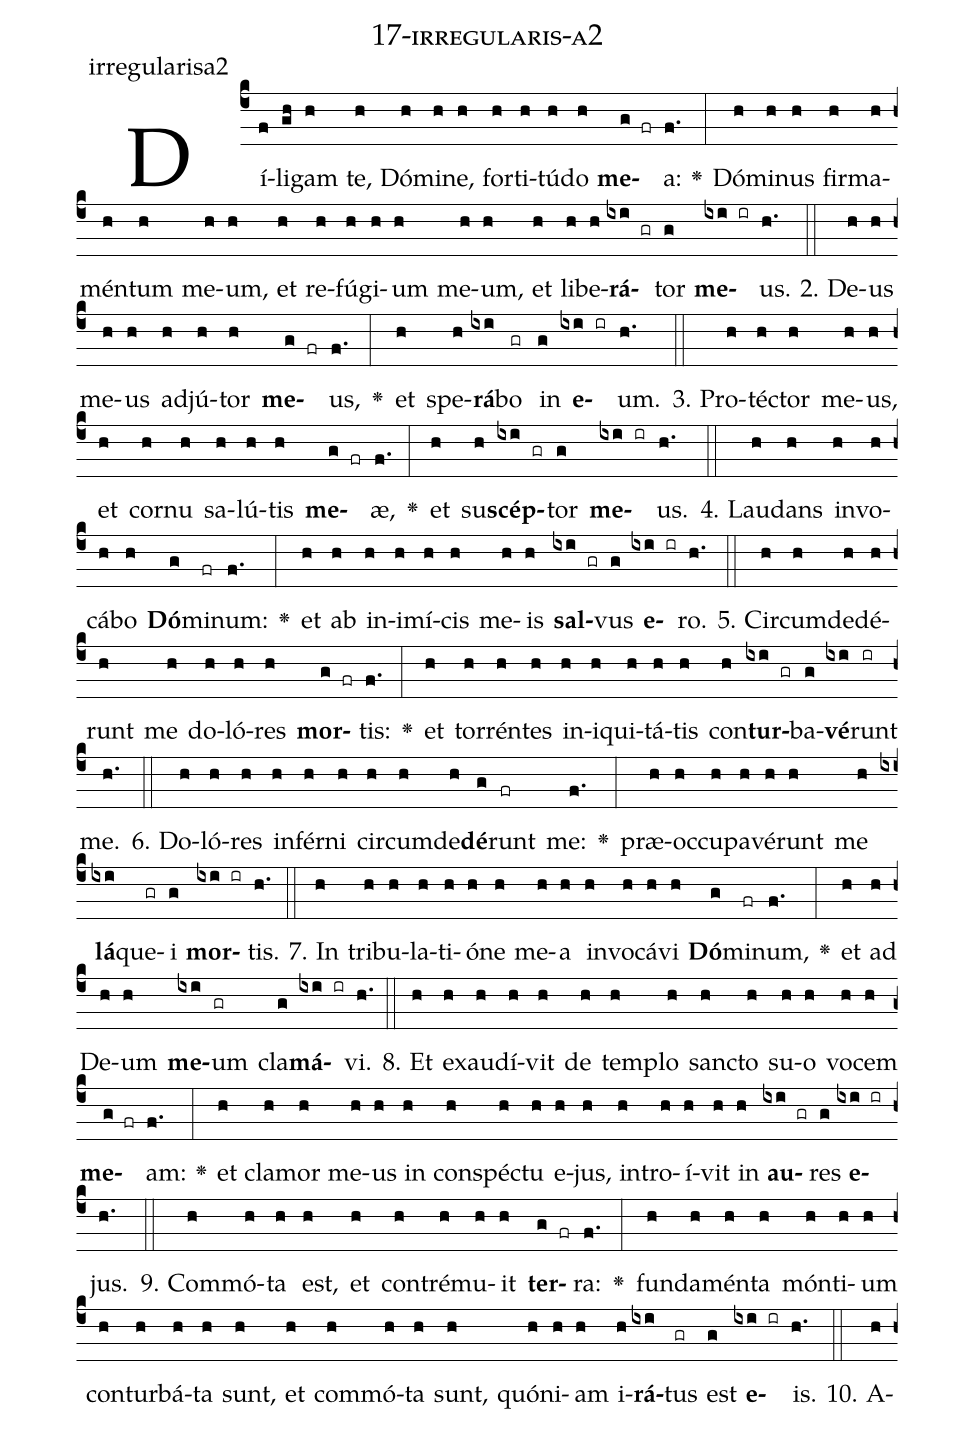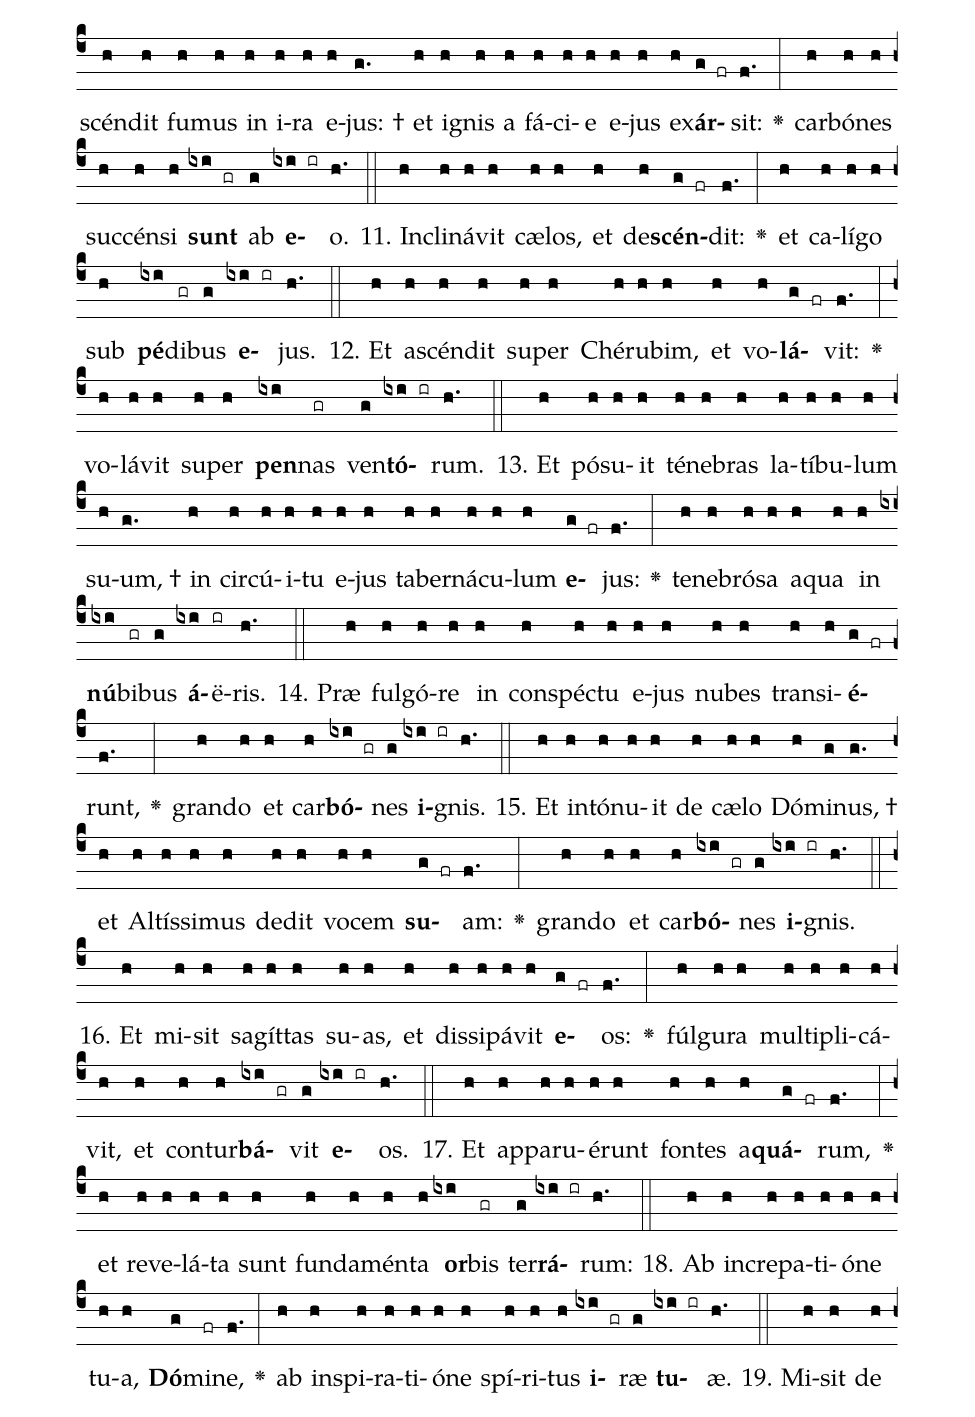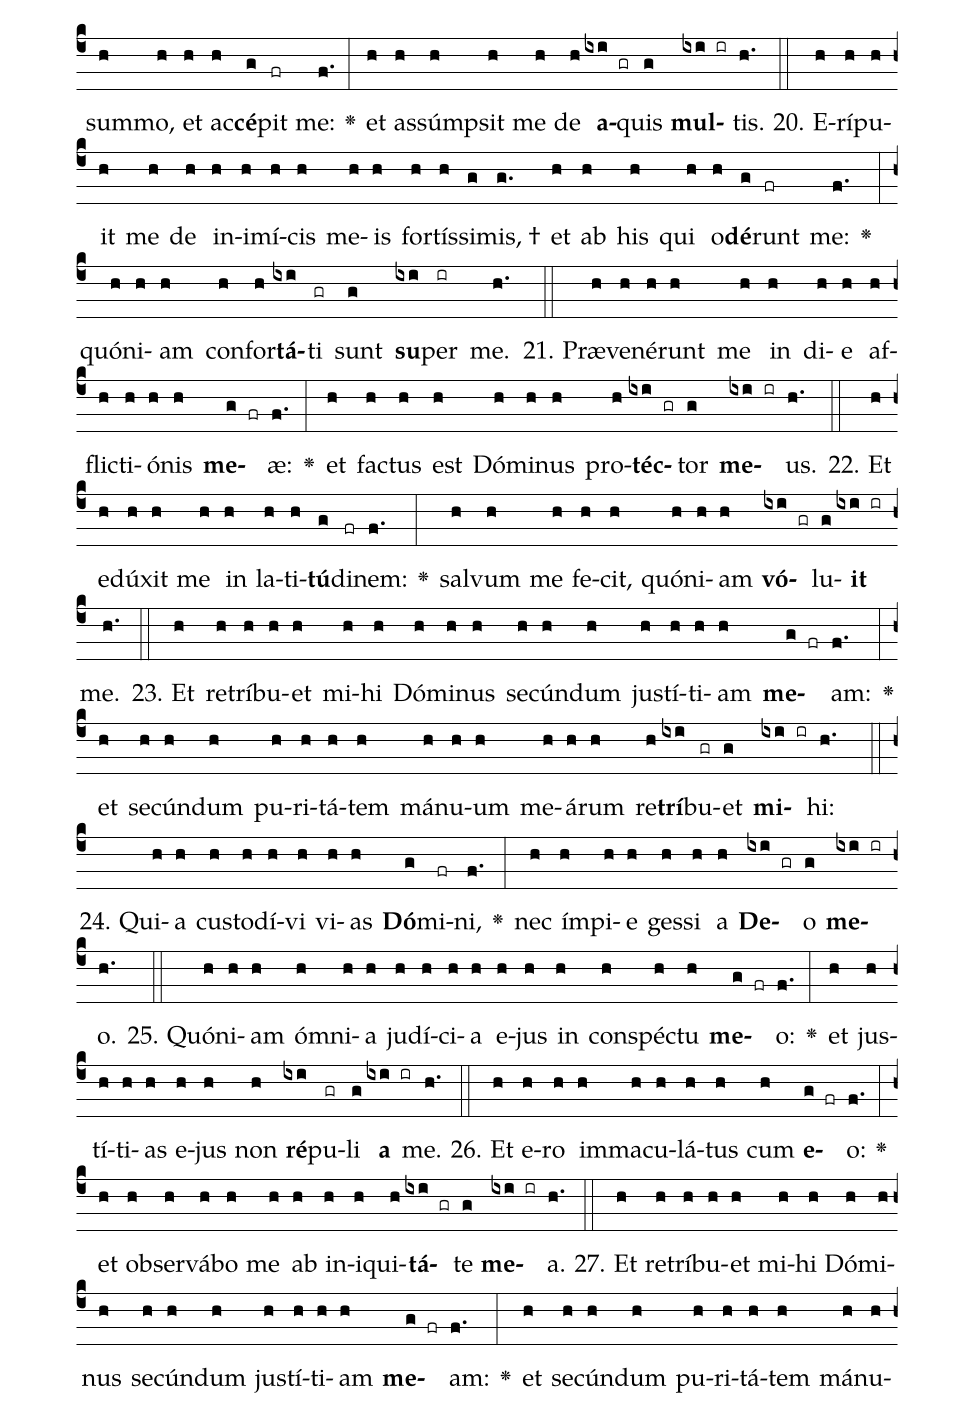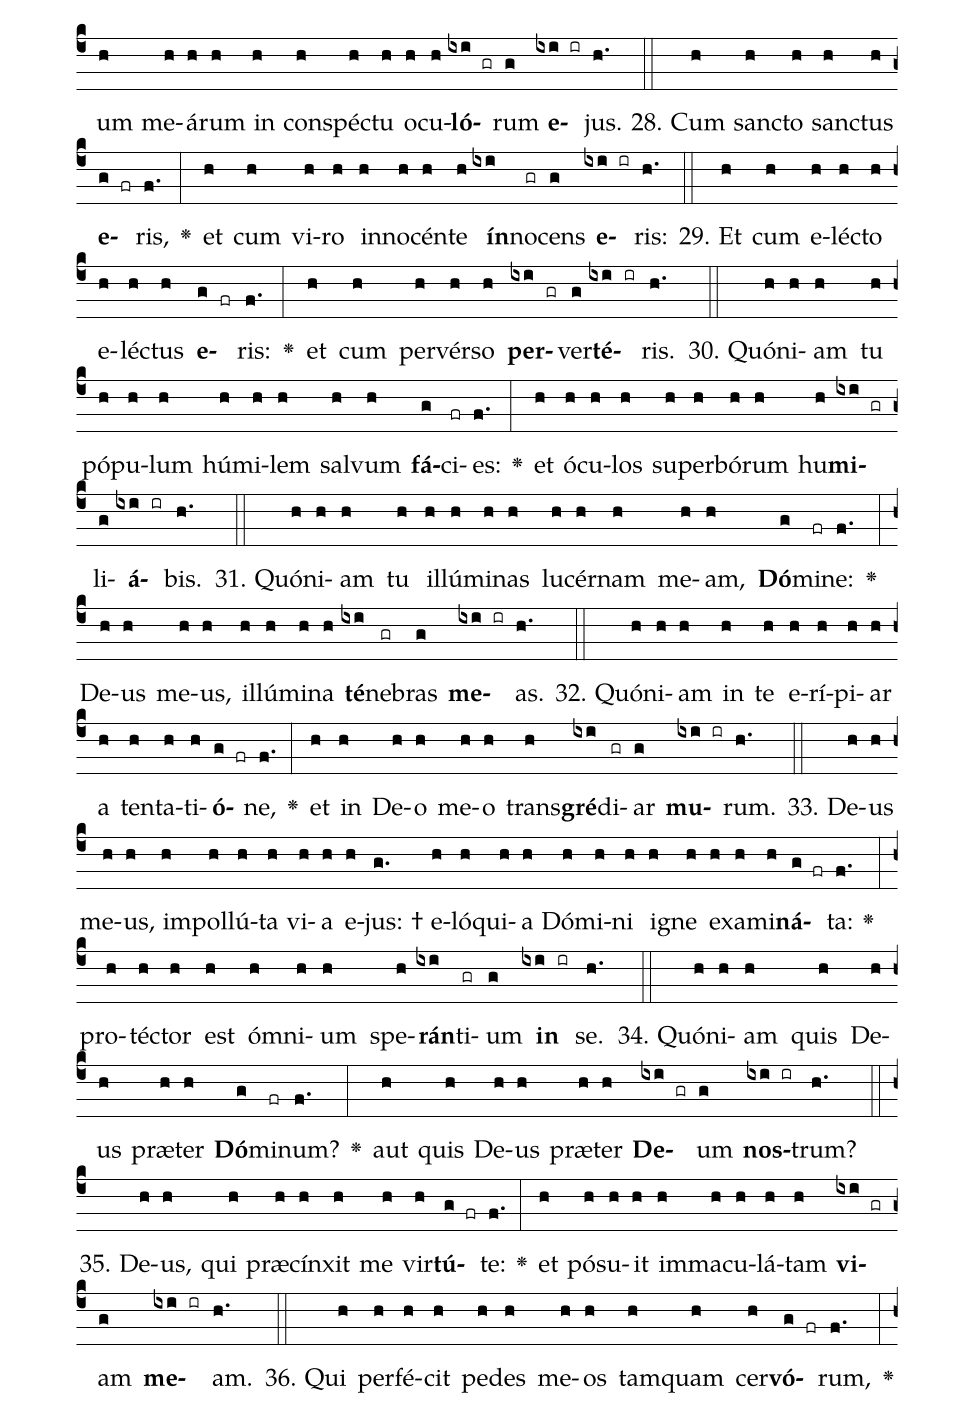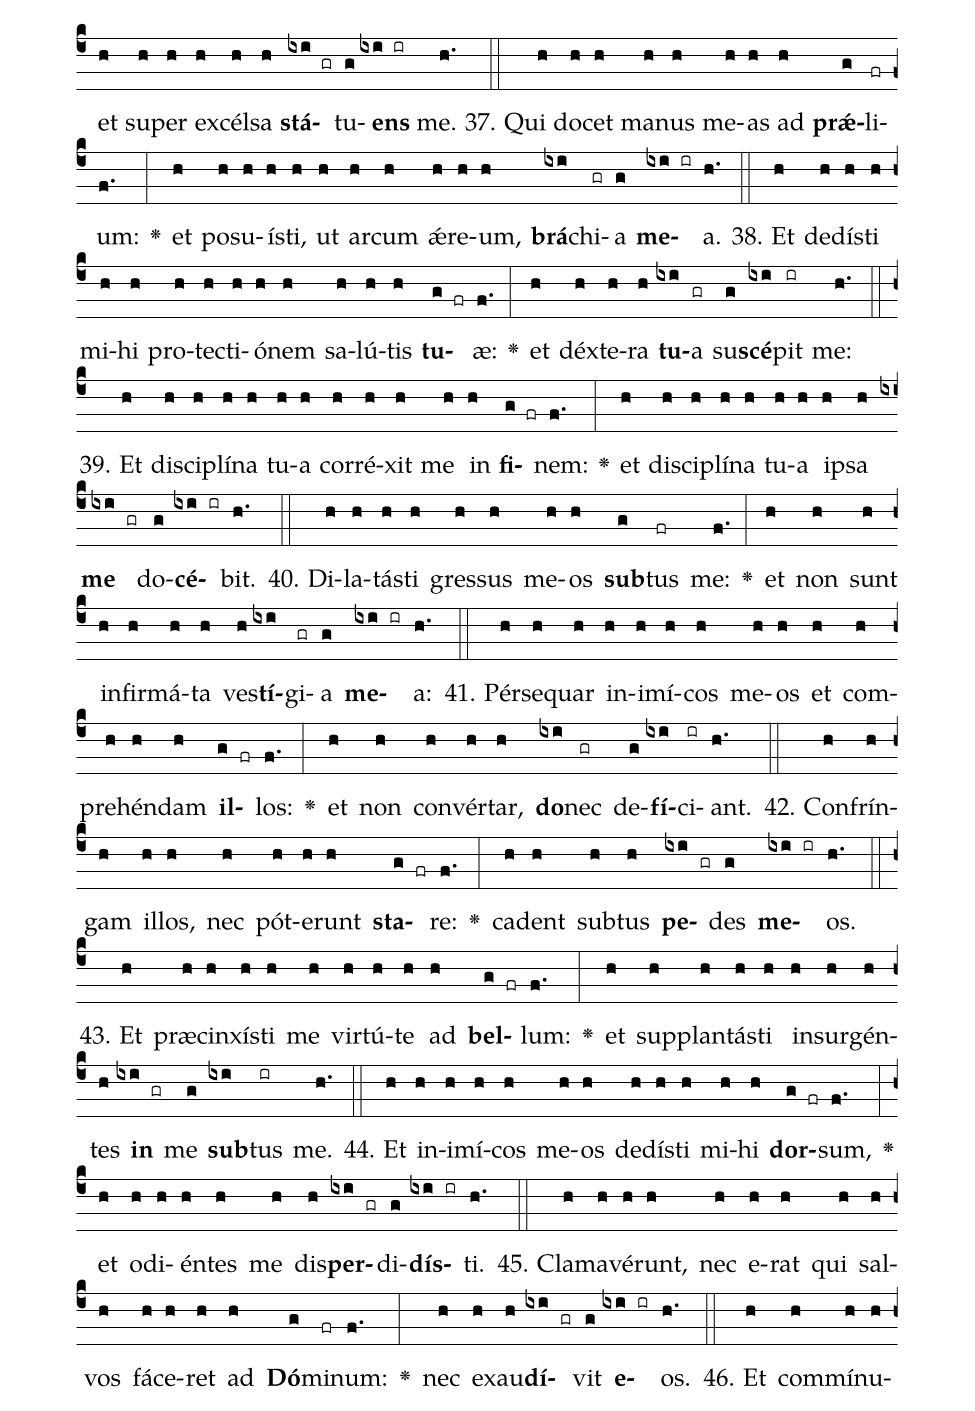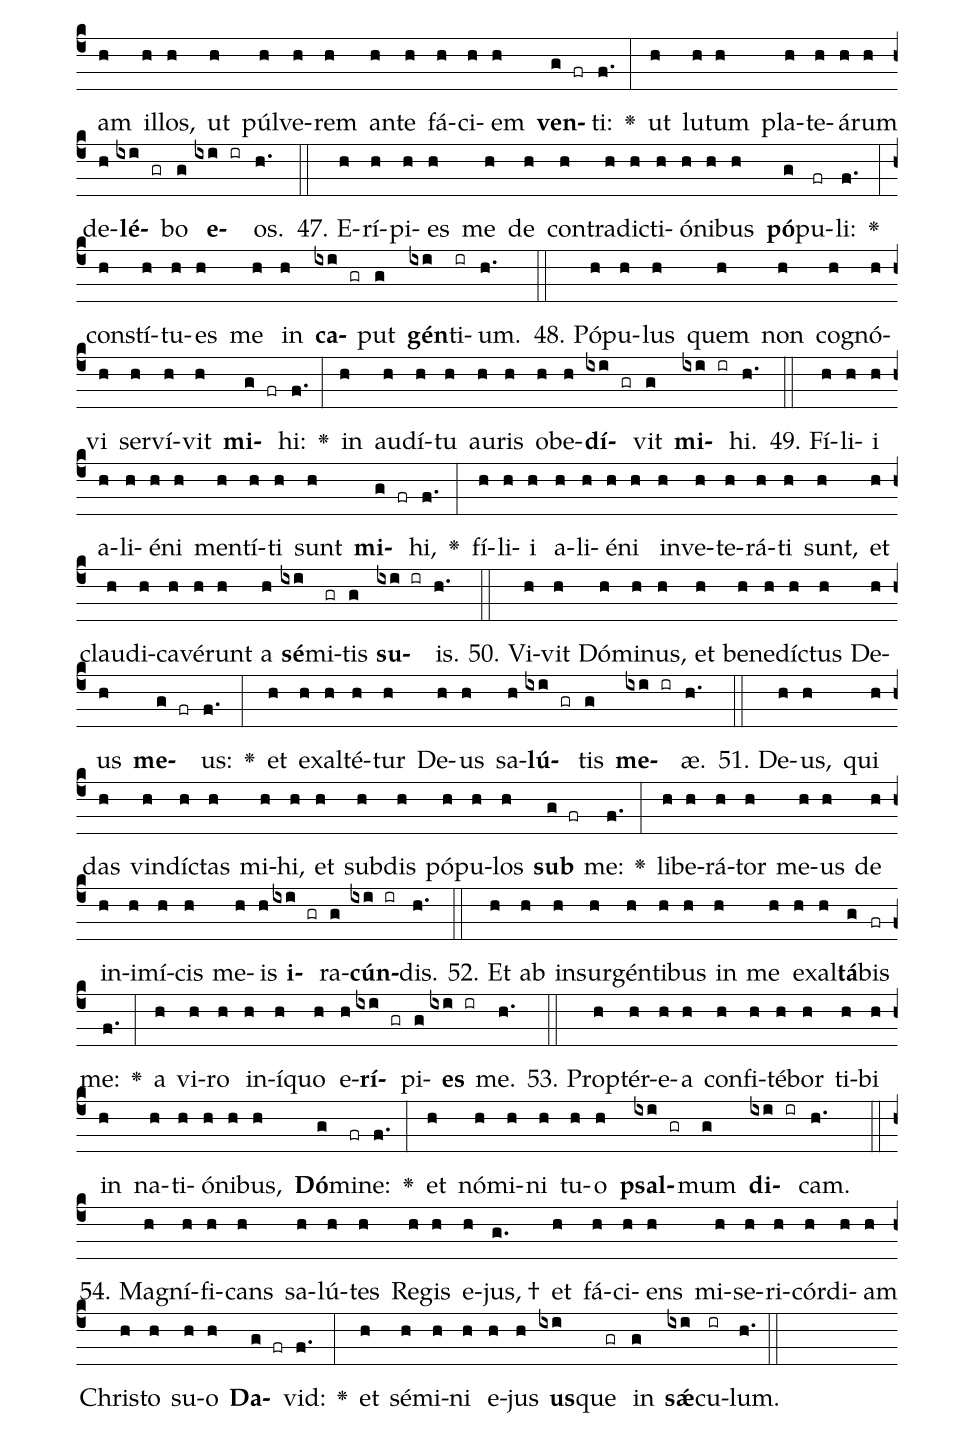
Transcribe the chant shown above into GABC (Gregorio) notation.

name: 17-irregularis-a2;
annotation: irregularisa2;
%%
(c4)Dí(f)li(gh)gam(h) te,(h) Dó(h)mi(h)ne,(h) for(h)ti(h)tú(h)do(h) <b>me</b>(g fr)a:(f.) <v>\greheightstar</v>(:) Dó(h)mi(h)nus(h) fir(h)ma(h)mén(h)tum(h) me(h)um,(h) et(h) re(h)fú(h)gi(h)um(h) me(h)um,(h) et(h) li(h)be(h)<b>rá</b>(ixi gr)tor(g) <b>me</b>(ixi ir)us.(h.) (::)
2. De(h)us(h) me(h)us(h) ad(h)jú(h)tor(h) <b>me</b>(g fr)us,(f.) <v>\greheightstar</v>(:) et(h) spe(h)<b>rá</b>(ixi)bo(gr) in(g) <b>e</b>(ixi ir)um.(h.) (::)
3. Pro(h)téc(h)tor(h) me(h)us,(h) et(h) cor(h)nu(h) sa(h)lú(h)tis(h) <b>me</b>(g fr)æ,(f.) <v>\greheightstar</v>(:) et(h) su(h)<b>scép</b>(ixi gr)tor(g) <b>me</b>(ixi ir)us.(h.) (::)
4. Lau(h)dans(h) in(h)vo(h)cá(h)bo(h) <b>Dó</b>(g)mi(fr)num:(f.) <v>\greheightstar</v>(:) et(h) ab(h) in(h)i(h)mí(h)cis(h) me(h)is(h) <b>sal</b>(ixi gr)vus(g) <b>e</b>(ixi ir)ro.(h.) (::)
5. Cir(h)cum(h)de(h)dé(h)runt(h) me(h) do(h)ló(h)res(h) <b>mor</b>(g fr)tis:(f.) <v>\greheightstar</v>(:) et(h) tor(h)rén(h)tes(h) in(h)i(h)qui(h)tá(h)tis(h) con(h)<b>tur</b>(ixi gr)ba(g)<b>vé</b>(ixi)runt(ir) me.(h.) (::)
6. Do(h)ló(h)res(h) in(h)fér(h)ni(h) cir(h)cum(h)de(h)<b>dé</b>(g)runt(fr) me:(f.) <v>\greheightstar</v>(:) præ(h)oc(h)cu(h)pa(h)vé(h)runt(h) me(h) <b>lá</b>(ixi)que(gr)i(g) <b>mor</b>(ixi ir)tis.(h.) (::)
7. In(h) tri(h)bu(h)la(h)ti(h)ó(h)ne(h) me(h)a(h) in(h)vo(h)cá(h)vi(h) <b>Dó</b>(g)mi(fr)num,(f.) <v>\greheightstar</v>(:) et(h) ad(h) De(h)um(h) <b>me</b>(ixi)um(gr) cla(g)<b>má</b>(ixi ir)vi.(h.) (::)
8. Et(h) ex(h)au(h)dí(h)vit(h) de(h) tem(h)plo(h) sanc(h)to(h) su(h)o(h) vo(h)cem(h) <b>me</b>(g fr)am:(f.) <v>\greheightstar</v>(:) et(h) cla(h)mor(h) me(h)us(h) in(h) con(h)spéc(h)tu(h) e(h)jus,(h) in(h)tro(h)í(h)vit(h) in(h) <b>au</b>(ixi gr)res(g) <b>e</b>(ixi ir)jus.(h.) (::)
9. Com(h)mó(h)ta(h) est,(h) et(h) con(h)tré(h)mu(h)it(h) <b>ter</b>(g fr)ra:(f.) <v>\greheightstar</v>(:) fun(h)da(h)mén(h)ta(h) món(h)ti(h)um(h) con(h)tur(h)bá(h)ta(h) sunt,(h) et(h) com(h)mó(h)ta(h) sunt,(h) quón(h)i(h)am(h) i(h)<b>rá</b>(ixi)tus(gr) est(g) <b>e</b>(ixi ir)is.(h.) (::)
10. A(h)scén(h)dit(h) fu(h)mus(h) in(h) i(h)ra(h) e(h)jus: †(g.) et(h) i(h)gnis(h) a(h) fá(h)ci(h)e(h) e(h)jus(h) ex(h)<b>ár</b>(g fr)sit:(f.) <v>\greheightstar</v>(:) car(h)bó(h)nes(h) suc(h)cén(h)si(h) <b>sunt</b>(ixi gr) ab(g) <b>e</b>(ixi ir)o.(h.) (::)
11. In(h)cli(h)ná(h)vit(h) cæ(h)los,(h) et(h) de(h)<b>scén</b>(g fr)dit:(f.) <v>\greheightstar</v>(:) et(h) ca(h)lí(h)go(h) sub(h) <b>pé</b>(ixi)di(gr)bus(g) <b>e</b>(ixi ir)jus.(h.) (::)
12. Et(h) a(h)scén(h)dit(h) su(h)per(h) Ché(h)ru(h)bim,(h) et(h) vo(h)<b>lá</b>(g fr)vit:(f.) <v>\greheightstar</v>(:) vo(h)lá(h)vit(h) su(h)per(h) <b>pen</b>(ixi)nas(gr) ven(g)<b>tó</b>(ixi ir)rum.(h.) (::)
13. Et(h) pó(h)su(h)it(h) té(h)ne(h)bras(h) la(h)tí(h)bu(h)lum(h) su(h)um, †(g.) in(h) cir(h)cú(h)i(h)tu(h) e(h)jus(h) ta(h)ber(h)ná(h)cu(h)lum(h) <b>e</b>(g fr)jus:(f.) <v>\greheightstar</v>(:) te(h)ne(h)bró(h)sa(h) a(h)qua(h) in(h) <b>nú</b>(ixi)bi(gr)bus(g) <b>á</b>(ixi)ë(ir)ris.(h.) (::)
14. Præ(h) ful(h)gó(h)re(h) in(h) con(h)spéc(h)tu(h) e(h)jus(h) nu(h)bes(h) trans(h)i(h)<b>é</b>(g fr)runt,(f.) <v>\greheightstar</v>(:) gran(h)do(h) et(h) car(h)<b>bó</b>(ixi gr)nes(g) <b>i</b>(ixi ir)gnis.(h.) (::)
15. Et(h) in(h)tó(h)nu(h)it(h) de(h) cæ(h)lo(h) Dó(h)mi(g)nus, †(g.) et(h) Al(h)tís(h)si(h)mus(h) de(h)dit(h) vo(h)cem(h) <b>su</b>(g fr)am:(f.) <v>\greheightstar</v>(:) gran(h)do(h) et(h) car(h)<b>bó</b>(ixi gr)nes(g) <b>i</b>(ixi ir)gnis.(h.) (::)
16. Et(h) mi(h)sit(h) sa(h)gít(h)tas(h) su(h)as,(h) et(h) dis(h)si(h)pá(h)vit(h) <b>e</b>(g fr)os:(f.) <v>\greheightstar</v>(:) fúl(h)gu(h)ra(h) mul(h)ti(h)pli(h)cá(h)vit,(h) et(h) con(h)tur(h)<b>bá</b>(ixi gr)vit(g) <b>e</b>(ixi ir)os.(h.) (::)
17. Et(h) ap(h)pa(h)ru(h)é(h)runt(h) fon(h)tes(h) a(h)<b>quá</b>(g fr)rum,(f.) <v>\greheightstar</v>(:) et(h) re(h)ve(h)lá(h)ta(h) sunt(h) fun(h)da(h)mén(h)ta(h) <b>or</b>(ixi)bis(gr) ter(g)<b>rá</b>(ixi ir)rum:(h.) (::)
18. Ab(h) in(h)cre(h)pa(h)ti(h)ó(h)ne(h) tu(h)a,(h) <b>Dó</b>(g)mi(fr)ne,(f.) <v>\greheightstar</v>(:) ab(h) in(h)spi(h)ra(h)ti(h)ó(h)ne(h) spí(h)ri(h)tus(h) <b>i</b>(ixi gr)ræ(g) <b>tu</b>(ixi ir)æ.(h.) (::)
19. Mi(h)sit(h) de(h) sum(h)mo,(h) et(h) ac(h)<b>cé</b>(g)pit(fr) me:(f.) <v>\greheightstar</v>(:) et(h) as(h)súmp(h)sit(h) me(h) de(h) <b>a</b>(ixi gr)quis(g) <b>mul</b>(ixi ir)tis.(h.) (::)
20. E(h)rí(h)pu(h)it(h) me(h) de(h) in(h)i(h)mí(h)cis(h) me(h)is(h) for(h)tís(h)si(g)mis, †(g.) et(h) ab(h) his(h) qui(h) o(h)<b>dé</b>(g)runt(fr) me:(f.) <v>\greheightstar</v>(:) quón(h)i(h)am(h) con(h)for(h)<b>tá</b>(ixi)ti(gr) sunt(g) <b>su</b>(ixi)per(ir) me.(h.) (::)
21. Præ(h)ve(h)né(h)runt(h) me(h) in(h) di(h)e(h) af(h)flic(h)ti(h)ó(h)nis(h) <b>me</b>(g fr)æ:(f.) <v>\greheightstar</v>(:) et(h) fac(h)tus(h) est(h) Dó(h)mi(h)nus(h) pro(h)<b>téc</b>(ixi gr)tor(g) <b>me</b>(ixi ir)us.(h.) (::)
22. Et(h) e(h)dú(h)xit(h) me(h) in(h) la(h)ti(h)<b>tú</b>(g)di(fr)nem:(f.) <v>\greheightstar</v>(:) sal(h)vum(h) me(h) fe(h)cit,(h) quón(h)i(h)am(h) <b>vó</b>(ixi gr)lu(g)<b>it</b>(ixi ir) me.(h.) (::)
23. Et(h) re(h)trí(h)bu(h)et(h) mi(h)hi(h) Dó(h)mi(h)nus(h) se(h)cún(h)dum(h) jus(h)tí(h)ti(h)am(h) <b>me</b>(g fr)am:(f.) <v>\greheightstar</v>(:) et(h) se(h)cún(h)dum(h) pu(h)ri(h)tá(h)tem(h) má(h)nu(h)um(h) me(h)á(h)rum(h) re(h)<b>trí</b>(ixi)bu(gr)et(g) <b>mi</b>(ixi ir)hi:(h.) (::)
24. Qui(h)a(h) cus(h)to(h)dí(h)vi(h) vi(h)as(h) <b>Dó</b>(g)mi(fr)ni,(f.) <v>\greheightstar</v>(:) nec(h) ím(h)pi(h)e(h) ges(h)si(h) a(h) <b>De</b>(ixi gr)o(g) <b>me</b>(ixi ir)o.(h.) (::)
25. Quón(h)i(h)am(h) óm(h)ni(h)a(h) ju(h)dí(h)ci(h)a(h) e(h)jus(h) in(h) con(h)spéc(h)tu(h) <b>me</b>(g fr)o:(f.) <v>\greheightstar</v>(:) et(h) jus(h)tí(h)ti(h)as(h) e(h)jus(h) non(h) <b>ré</b>(ixi)pu(gr)li(g) <b>a</b>(ixi ir) me.(h.) (::)
26. Et(h) e(h)ro(h) im(h)ma(h)cu(h)lá(h)tus(h) cum(h) <b>e</b>(g fr)o:(f.) <v>\greheightstar</v>(:) et(h) ob(h)ser(h)vá(h)bo(h) me(h) ab(h) in(h)i(h)qui(h)<b>tá</b>(ixi gr)te(g) <b>me</b>(ixi ir)a.(h.) (::)
27. Et(h) re(h)trí(h)bu(h)et(h) mi(h)hi(h) Dó(h)mi(h)nus(h) se(h)cún(h)dum(h) jus(h)tí(h)ti(h)am(h) <b>me</b>(g fr)am:(f.) <v>\greheightstar</v>(:) et(h) se(h)cún(h)dum(h) pu(h)ri(h)tá(h)tem(h) má(h)nu(h)um(h) me(h)á(h)rum(h) in(h) con(h)spéc(h)tu(h) o(h)cu(h)<b>ló</b>(ixi gr)rum(g) <b>e</b>(ixi ir)jus.(h.) (::)
28. Cum(h) sanc(h)to(h) sanc(h)tus(h) <b>e</b>(g fr)ris,(f.) <v>\greheightstar</v>(:) et(h) cum(h) vi(h)ro(h) in(h)no(h)cén(h)te(h) <b>ín</b>(ixi)no(gr)cens(g) <b>e</b>(ixi ir)ris:(h.) (::)
29. Et(h) cum(h) e(h)léc(h)to(h) e(h)léc(h)tus(h) <b>e</b>(g fr)ris:(f.) <v>\greheightstar</v>(:) et(h) cum(h) per(h)vér(h)so(h) <b>per</b>(ixi gr)ver(g)<b>té</b>(ixi ir)ris.(h.) (::)
30. Quón(h)i(h)am(h) tu(h) pó(h)pu(h)lum(h) hú(h)mi(h)lem(h) sal(h)vum(h) <b>fá</b>(g)ci(fr)es:(f.) <v>\greheightstar</v>(:) et(h) ó(h)cu(h)los(h) su(h)per(h)bó(h)rum(h) hu(h)<b>mi</b>(ixi gr)li(g)<b>á</b>(ixi ir)bis.(h.) (::)
31. Quón(h)i(h)am(h) tu(h) il(h)lú(h)mi(h)nas(h) lu(h)cér(h)nam(h) me(h)am,(h) <b>Dó</b>(g)mi(fr)ne:(f.) <v>\greheightstar</v>(:) De(h)us(h) me(h)us,(h) il(h)lú(h)mi(h)na(h) <b>té</b>(ixi)ne(gr)bras(g) <b>me</b>(ixi ir)as.(h.) (::)
32. Quón(h)i(h)am(h) in(h) te(h) e(h)rí(h)pi(h)ar(h) a(h) ten(h)ta(h)ti(h)<b>ó</b>(g fr)ne,(f.) <v>\greheightstar</v>(:) et(h) in(h) De(h)o(h) me(h)o(h) trans(h)<b>gré</b>(ixi)di(gr)ar(g) <b>mu</b>(ixi ir)rum.(h.) (::)
33. De(h)us(h) me(h)us,(h) im(h)pol(h)lú(h)ta(h) vi(h)a(h) e(h)jus: †(g.) e(h)ló(h)qui(h)a(h) Dó(h)mi(h)ni(h) i(h)gne(h) ex(h)a(h)mi(h)<b>ná</b>(g fr)ta:(f.) <v>\greheightstar</v>(:) pro(h)téc(h)tor(h) est(h) óm(h)ni(h)um(h) spe(h)<b>rán</b>(ixi)ti(gr)um(g) <b>in</b>(ixi ir) se.(h.) (::)
34. Quón(h)i(h)am(h) quis(h) De(h)us(h) præ(h)ter(h) <b>Dó</b>(g)mi(fr)num?(f.) <v>\greheightstar</v>(:) aut(h) quis(h) De(h)us(h) præ(h)ter(h) <b>De</b>(ixi gr)um(g) <b>nos</b>(ixi ir)trum?(h.) (::)
35. De(h)us,(h) qui(h) præ(h)cín(h)xit(h) me(h) vir(h)<b>tú</b>(g fr)te:(f.) <v>\greheightstar</v>(:) et(h) pó(h)su(h)it(h) im(h)ma(h)cu(h)lá(h)tam(h) <b>vi</b>(ixi gr)am(g) <b>me</b>(ixi ir)am.(h.) (::)
36. Qui(h) per(h)fé(h)cit(h) pe(h)des(h) me(h)os(h) tam(h)quam(h) cer(h)<b>vó</b>(g fr)rum,(f.) <v>\greheightstar</v>(:) et(h) su(h)per(h) ex(h)cél(h)sa(h) <b>stá</b>(ixi gr)tu(g)<b>ens</b>(ixi ir) me.(h.) (::)
37. Qui(h) do(h)cet(h) ma(h)nus(h) me(h)as(h) ad(h) <b>prǽ</b>(g)li(fr)um:(f.) <v>\greheightstar</v>(:) et(h) po(h)su(h)ís(h)ti,(h) ut(h) ar(h)cum(h) ǽ(h)re(h)um,(h) <b>brá</b>(ixi)chi(gr)a(g) <b>me</b>(ixi ir)a.(h.) (::)
38. Et(h) de(h)dís(h)ti(h) mi(h)hi(h) pro(h)tec(h)ti(h)ó(h)nem(h) sa(h)lú(h)tis(h) <b>tu</b>(g fr)æ:(f.) <v>\greheightstar</v>(:) et(h) déx(h)te(h)ra(h) <b>tu</b>(ixi)a(gr) su(g)<b>scé</b>(ixi)pit(ir) me:(h.) (::)
39. Et(h) di(h)sci(h)plí(h)na(h) tu(h)a(h) cor(h)ré(h)xit(h) me(h) in(h) <b>fi</b>(g fr)nem:(f.) <v>\greheightstar</v>(:) et(h) di(h)sci(h)plí(h)na(h) tu(h)a(h) ip(h)sa(h) <b>me</b>(ixi gr) do(g)<b>cé</b>(ixi ir)bit.(h.) (::)
40. Di(h)la(h)tás(h)ti(h) gres(h)sus(h) me(h)os(h) <b>sub</b>(g)tus(fr) me:(f.) <v>\greheightstar</v>(:) et(h) non(h) sunt(h) in(h)fir(h)má(h)ta(h) ves(h)<b>tí</b>(ixi)gi(gr)a(g) <b>me</b>(ixi ir)a:(h.) (::)
41. Pér(h)se(h)quar(h) in(h)i(h)mí(h)cos(h) me(h)os(h) et(h) com(h)pre(h)hén(h)dam(h) <b>il</b>(g fr)los:(f.) <v>\greheightstar</v>(:) et(h) non(h) con(h)vér(h)tar,(h) <b>do</b>(ixi)nec(gr) de(g)<b>fí</b>(ixi)ci(ir)ant.(h.) (::)
42. Con(h)frín(h)gam(h) il(h)los,(h) nec(h) pót(h)e(h)runt(h) <b>sta</b>(g fr)re:(f.) <v>\greheightstar</v>(:) ca(h)dent(h) sub(h)tus(h) <b>pe</b>(ixi gr)des(g) <b>me</b>(ixi ir)os.(h.) (::)
43. Et(h) præ(h)cin(h)xís(h)ti(h) me(h) vir(h)tú(h)te(h) ad(h) <b>bel</b>(g fr)lum:(f.) <v>\greheightstar</v>(:) et(h) sup(h)plan(h)tás(h)ti(h) in(h)sur(h)gén(h)tes(h) <b>in</b>(ixi gr) me(g) <b>sub</b>(ixi)tus(ir) me.(h.) (::)
44. Et(h) in(h)i(h)mí(h)cos(h) me(h)os(h) de(h)dís(h)ti(h) mi(h)hi(h) <b>dor</b>(g fr)sum,(f.) <v>\greheightstar</v>(:) et(h) o(h)di(h)én(h)tes(h) me(h) dis(h)<b>per</b>(ixi gr)di(g)<b>dís</b>(ixi ir)ti.(h.) (::)
45. Cla(h)ma(h)vé(h)runt,(h) nec(h) e(h)rat(h) qui(h) sal(h)vos(h) fá(h)ce(h)ret(h) ad(h) <b>Dó</b>(g)mi(fr)num:(f.) <v>\greheightstar</v>(:) nec(h) ex(h)au(h)<b>dí</b>(ixi gr)vit(g) <b>e</b>(ixi ir)os.(h.) (::)
46. Et(h) com(h)mí(h)nu(h)am(h) il(h)los,(h) ut(h) púl(h)ve(h)rem(h) an(h)te(h) fá(h)ci(h)em(h) <b>ven</b>(g fr)ti:(f.) <v>\greheightstar</v>(:) ut(h) lu(h)tum(h) pla(h)te(h)á(h)rum(h) de(h)<b>lé</b>(ixi gr)bo(g) <b>e</b>(ixi ir)os.(h.) (::)
47. E(h)rí(h)pi(h)es(h) me(h) de(h) con(h)tra(h)dic(h)ti(h)ó(h)ni(h)bus(h) <b>pó</b>(g)pu(fr)li:(f.) <v>\greheightstar</v>(:) con(h)stí(h)tu(h)es(h) me(h) in(h) <b>ca</b>(ixi gr)put(g) <b>gén</b>(ixi)ti(ir)um.(h.) (::)
48. Pó(h)pu(h)lus(h) quem(h) non(h) co(h)gnó(h)vi(h) ser(h)ví(h)vit(h) <b>mi</b>(g fr)hi:(f.) <v>\greheightstar</v>(:) in(h) au(h)dí(h)tu(h) au(h)ris(h) ob(h)e(h)<b>dí</b>(ixi gr)vit(g) <b>mi</b>(ixi ir)hi.(h.) (::)
49. Fí(h)li(h)i(h) a(h)li(h)é(h)ni(h) men(h)tí(h)ti(h) sunt(h) <b>mi</b>(g fr)hi,(f.) <v>\greheightstar</v>(:) fí(h)li(h)i(h) a(h)li(h)é(h)ni(h) in(h)ve(h)te(h)rá(h)ti(h) sunt,(h) et(h) clau(h)di(h)ca(h)vé(h)runt(h) a(h) <b>sé</b>(ixi)mi(gr)tis(g) <b>su</b>(ixi ir)is.(h.) (::)
50. Vi(h)vit(h) Dó(h)mi(h)nus,(h) et(h) be(h)ne(h)díc(h)tus(h) De(h)us(h) <b>me</b>(g fr)us:(f.) <v>\greheightstar</v>(:) et(h) ex(h)al(h)té(h)tur(h) De(h)us(h) sa(h)<b>lú</b>(ixi gr)tis(g) <b>me</b>(ixi ir)æ.(h.) (::)
51. De(h)us,(h) qui(h) das(h) vin(h)díc(h)tas(h) mi(h)hi,(h) et(h) sub(h)dis(h) pó(h)pu(h)los(h) <b>sub</b>(g fr) me:(f.) <v>\greheightstar</v>(:) li(h)be(h)rá(h)tor(h) me(h)us(h) de(h) in(h)i(h)mí(h)cis(h) me(h)is(h) <b>i</b>(ixi gr)ra(g)<b>cún</b>(ixi ir)dis.(h.) (::)
52. Et(h) ab(h) in(h)sur(h)gén(h)ti(h)bus(h) in(h) me(h) ex(h)al(h)<b>tá</b>(g)bis(fr) me:(f.) <v>\greheightstar</v>(:) a(h) vi(h)ro(h) in(h)í(h)quo(h) e(h)<b>rí</b>(ixi gr)pi(g)<b>es</b>(ixi ir) me.(h.) (::)
53. Prop(h)tér(h)e(h)a(h) con(h)fi(h)té(h)bor(h) ti(h)bi(h) in(h) na(h)ti(h)ó(h)ni(h)bus,(h) <b>Dó</b>(g)mi(fr)ne:(f.) <v>\greheightstar</v>(:) et(h) nó(h)mi(h)ni(h) tu(h)o(h) <b>psal</b>(ixi gr)mum(g) <b>di</b>(ixi ir)cam.(h.) (::)
54. Ma(h)gní(h)fi(h)cans(h) sa(h)lú(h)tes(h) Re(h)gis(h) e(h)jus, †(g.) et(h) fá(h)ci(h)ens(h) mi(h)se(h)ri(h)cór(h)di(h)am(h) Chris(h)to(h) su(h)o(h) <b>Da</b>(g fr)vid:(f.) <v>\greheightstar</v>(:) et(h) sé(h)mi(h)ni(h) e(h)jus(h) <b>us</b>(ixi)que(gr) in(g) <b>sǽ</b>(ixi)cu(ir)lum.(h.) (::)
